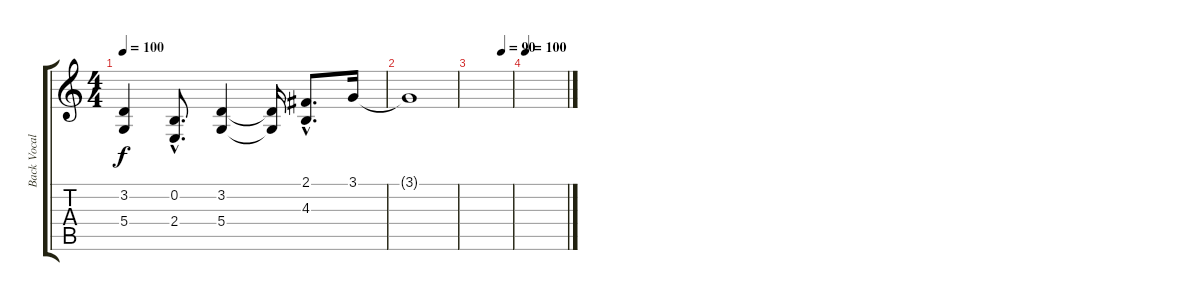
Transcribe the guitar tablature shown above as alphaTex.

\track ("Back Vocals" "Back Vocal") {instrument bassoon}
\staff {score tabs}
\tuning (E4 B3 G3 D3 A2 D2) {hide}
\ts (4 4)
\tempo 100
\clef g2
\ks c
(3.2{t} 5.4{t}).4{dy f} (0.2{hac} 2.4{hac}).8{d} (3.2 5.4).4 (3.2{t} 5.4{t}).16 (2.1{hac} 4.3{hac}).8{d} 3.1.16 |
3.1{t}.1 |
\tempo (90 0.75)
|
\tempo 100
